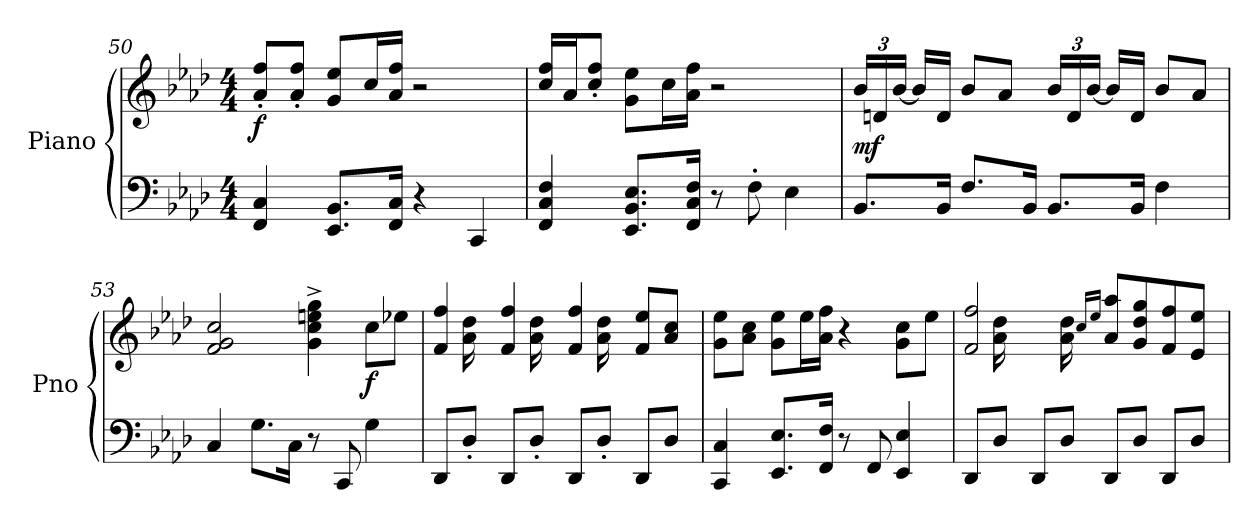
**kern	**kern	**dynam
*part1	*part1	*part1
*staff2	*staff1	*staff1/2
*I"Piano	*	*
*I'Pno	*	*
*clefF4	*clefG2	*
*k[b-e-a-d-]	*k[b-e-a-d-]	*
*M4/4	*M4/4	*
=50	=50	=50
!	!	!LO:DY:b
4FF/ 4C/	8a-/' 8ff/'L	f
.	8a-/' 8ff/'J	.
8.EE-/ 8.BB-/L	8g/ 8ee-/L	.
.	16cc/L	.
16FF/ 16C/Jk	16a-/ 16ff/JJ	.
4r	2r	.
4CC/	.	.
!!LO:PB:g=z
=51	=51	=51
4FF/ 4C/ 4F/	16cc/ 16ff/LL	.
.	16a-/J	.
.	8cc/' 8ff/'J	.
8.EE-/ 8.BB-/ 8.E-/L	8g\ 8ee-\L	.
.	16cc\L	.
16FF/ 16C/ 16F/Jk	16a-\ 16ff\JJ	.
8r	2r	.
8F'\	.	.
4E-\	.	.
=52	=52	=52
*	*Xbrackettup	*
!	!	!LO:DY:b
8.BB-/L	24b-/LL	mf
.	24dn/	.
.	[24b-/JJ	.
.	16b-/LL]	.
16BB-/Jk	16d/JJ	.
8.F/L	8b-/L	.
.	8a-/J	.
16BB-/Jk	.	.
8.BB-/L	24b-/LL	.
.	24d/	.
.	[24b-/JJ	.
.	16b-/LL]	.
16BB-/Jk	16d/JJ	.
4F\	8b-/L	.
.	8a-/J	.
=53	=53	=53
4C/	2f/ 2g/ 2cc/	.
8.G\L	.	.
16C\Jk	.	.
8r	4g\^ 4cc\^ 4een\^ 4gg\^	.
8CC/	.	.
!	!	!LO:DY:b
4G\	8cc\L	f
.	8ee-X\J	.
!!LO:LB:g=z
=54	=54	=54
*	*^	*
8DD-/L	4f/ 4ff/	8ryy	.
8D-'/J	.	16a-\ 16dd-\	.
.	.	8.ryy	.
8DD-/L	4f/ 4ff/	.	.
8D-'/J	.	16a-\ 16dd-\	.
.	.	8.ryy	.
8DD-/L	4f/ 4ff/	.	.
8D-'/J	.	16a-\ 16dd-\	.
.	.	4ryy	.
8DD-/L	8f/ 8ee-/L	.	.
8D-/J	8a-/ 8cc/J	.	.
.	.	16ryy	.
*	*v	*v	*
=55	=55	=55
4CC/ 4C/	8g\ 8ee-\L	.
.	8a-\ 8cc\J	.
8.EE-/ 8.E-/L	8g\ 8ee-\L	.
.	16ee-\L	.
16FF/ 16F/Jk	16a-\ 16ff\JJ	.
8r	4r	.
8FF/	.	.
4EE-/ 4E-/	8g\ 8cc\L	.
.	8ee-\J	.
=56	=56	=56
*	*^	*
8DD-/L	2f/ 2ff/	8ryy	.
8D-/J	.	16a-\ 16dd-\	.
.	.	8.ryy	.
8DD-/L	.	.	.
8D-/J	.	16a-\ 16dd-\	.
.	.	2ryy	.
.	16qcc/LL	.	.
.	16qee-/JJ	.	.
8DD-/L	8a-/ 8aa-/L	.	.
8D-/J	8g/ 8dd-/ 8gg/	.	.
8DD-/L	8f/ 8ff/	.	.
8D-/J	8e-/ 8ee-/J	.	.
.	.	16ryy	.
*	*v	*v	*
=	=	=
*-	*-	*-
